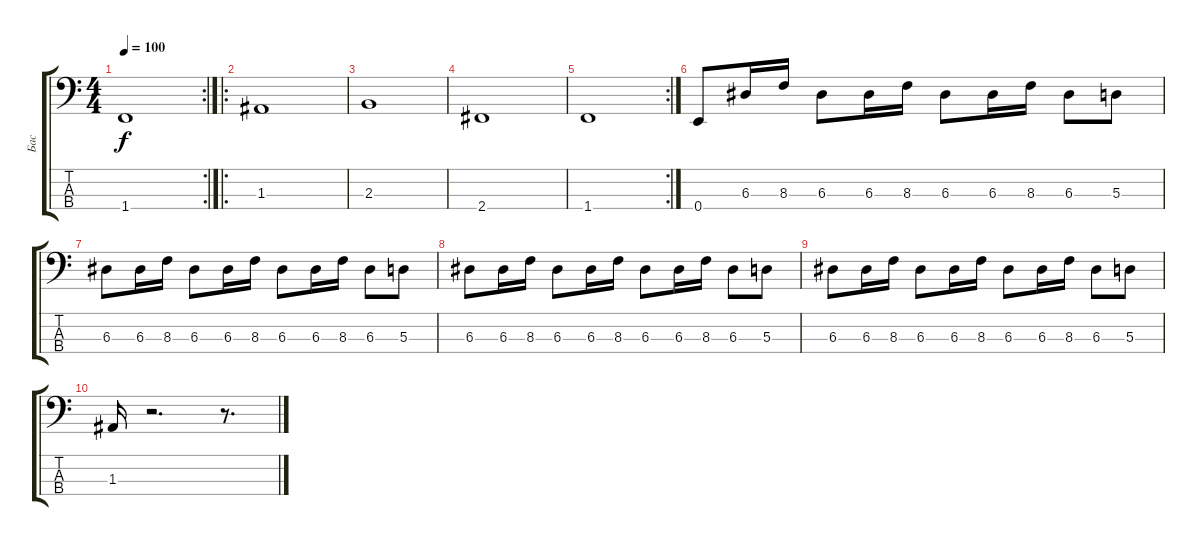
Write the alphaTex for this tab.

\track ("Бас" "Бас") {instrument electricbasspick}
\staff {score tabs}
\tuning (G2 D2 A1 E1) {hide}
\rc 2
\ts (4 4)
\tempo 100
\clef f4
\ks c
1.4.1{dy f} |
\ro
1.3.1 |
2.3.1 |
2.4.1 |
\rc 2
1.4.1 |
0.4.8 6.3.16{volume 11} 8.3.16 6.3.8 6.3.16 8.3.16 6.3.8 6.3.16 8.3.16 6.3.8 5.3.8 |
6.3.8 6.3.16 8.3.16 6.3.8 6.3.16 8.3.16 6.3.8 6.3.16 8.3.16 6.3.8 5.3.8 |
6.3.8 6.3.16 8.3.16 6.3.8 6.3.16 8.3.16 6.3.8 6.3.16 8.3.16 6.3.8 5.3.8 |
6.3.8 6.3.16 8.3.16 6.3.8 6.3.16 8.3.16 6.3.8 6.3.16 8.3.16 6.3.8 5.3.8 |
1.3.16 r.2{d} r.8{d}
